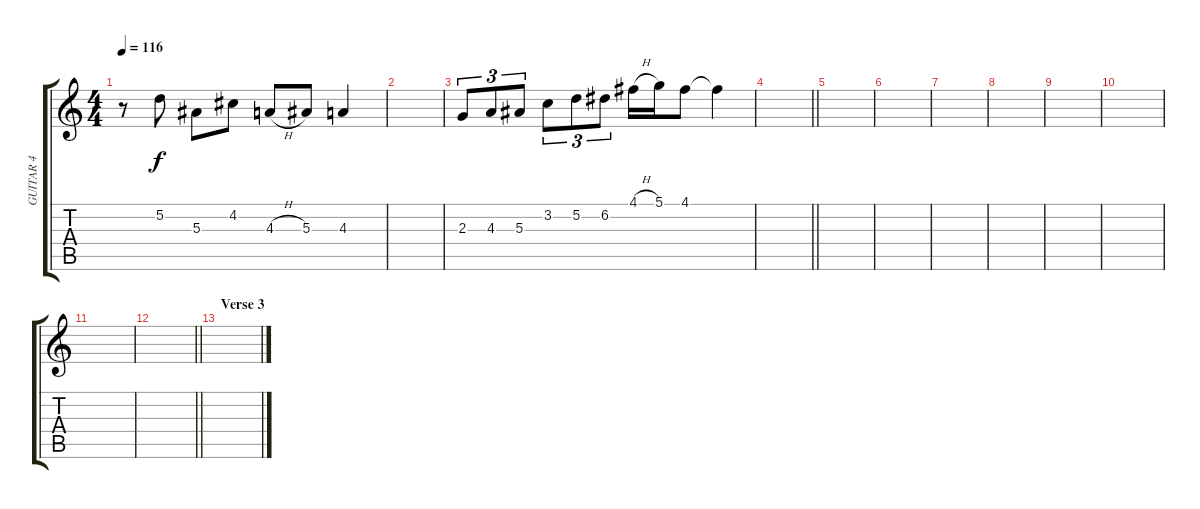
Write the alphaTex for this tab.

\track ("GUITAR 4" "GUITAR 4") {instrument acousticguitarsteel}
\staff {score tabs}
\tuning (D4 A3 F3 C3 G2 D2) {hide}
\ts (4 4)
\tempo 116
\clef g2
\ks c
r.8{dy f} 5.2.8 5.3.8 4.2.8 4.3{h}.8 5.3.8 4.3.4 |
|
2.3.8{tu (3 2)} 4.3.8{tu (3 2)} 5.3.8{tu (3 2)} 3.2.8{tu (3 2)} 5.2.8{tu (3 2)} 6.2.8{tu (3 2)} 4.1{h}.16 5.1.16 4.1.8 4.1{t}.4 |
\barLineRight lightlight
|
|
|
|
|
|
|
|
\barLineRight lightlight
|
\section ("" "Verse 3")
